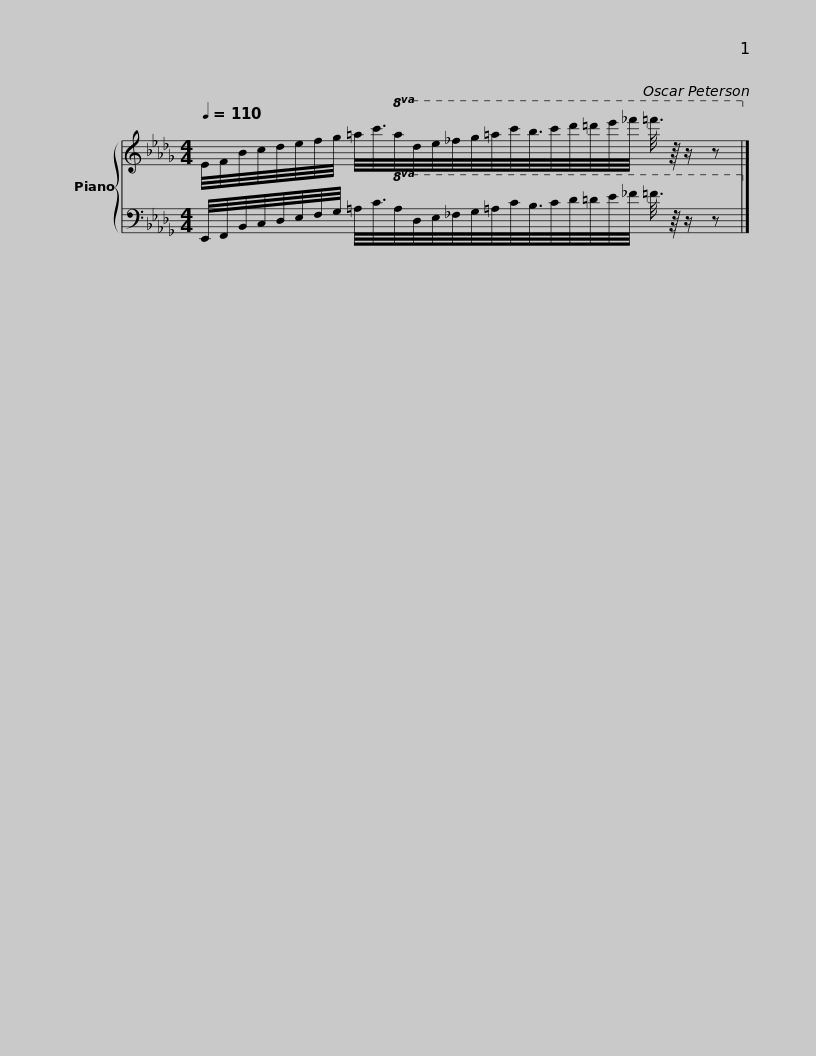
X:1
%%score { 1 | 2 }
L:1/8
Q:1/4=110
M:4/4
I:linebreak $
K:Db
V:1 treble
V:2 bass
V:1
 E/4F/4B/4c/4d/4e/4f/4g/4 =a/4c'3/8!8va(!a/4d'/4e'/4_f'/4g'/4=a'/4c''/4b'3/8c''/4d''/4=d''/4e''/4_f''/4 =f''3/8 z/8 z/ z!8va)! |] %1
V:2
 E,,/4F,,/4B,,/4C,/4D,/4E,/4F,/4G,/4 =A,/4C3/8!8va(!A,/4D/4E/4_F/4G/4=A/4c/4B3/8c/4d/4=d/4e/4_f/4 =f3/8 z/8 z/ z!8va)! |] %1
